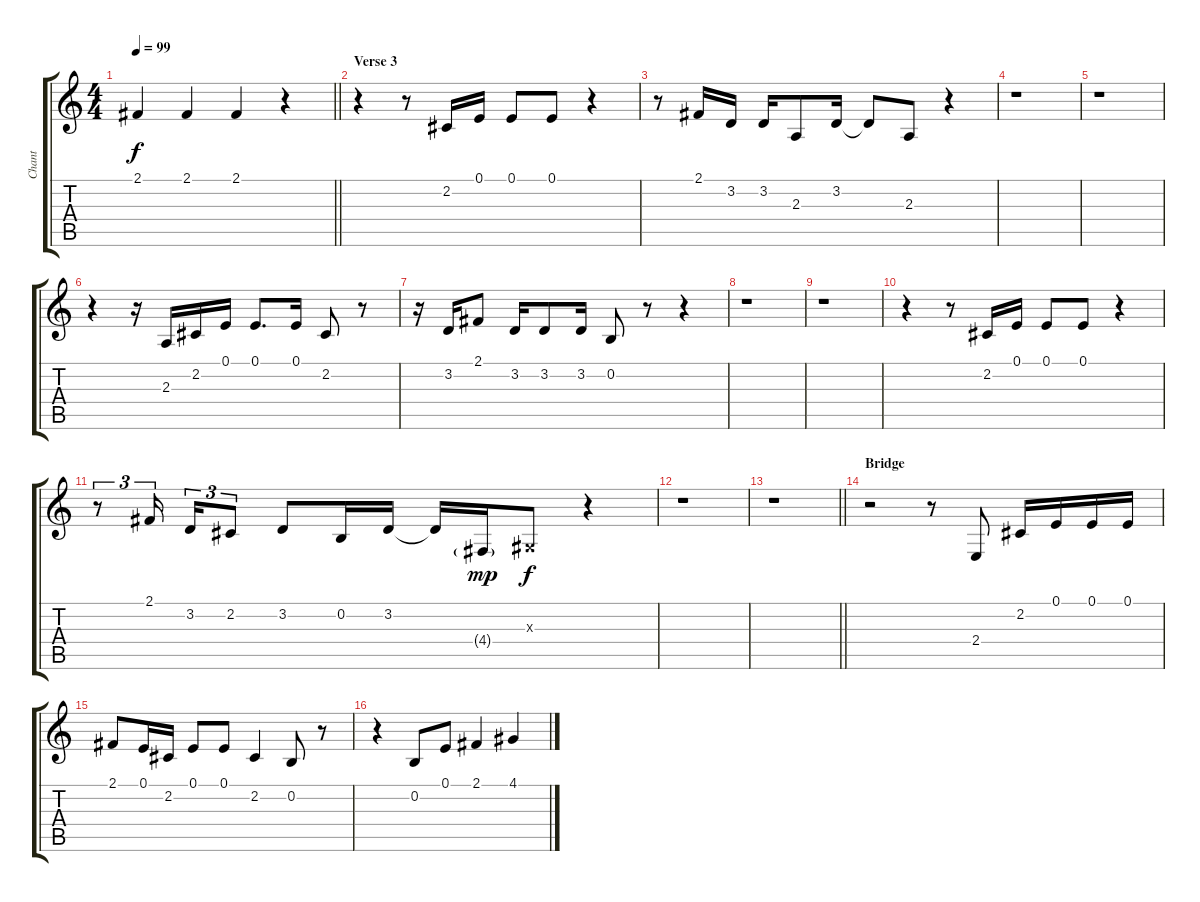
\track ("Chant" "Chant") {instrument oboe}
\staff {score tabs}
\tuning (E4 B3 G3 D3 A2 E2) {hide}
\ts (4 4)
\tempo 99
\clef g2
\barLineRight lightlight
\ks c
2.1.4{dy f} 2.1.4 2.1.4 r.4 |
\section ("" "Verse 3")
r.4 r.8 2.2.16 0.1.16 0.1.8 0.1.8 r.4 |
r.8 2.1.16 3.2.16 3.2.16 2.3.8 3.2.16 3.2{t}.8 2.3.8 r.4 |
r.1 |
r.1 |
r.4 r.16 2.3.16 2.2.16 0.1.16 0.1.8{d} 0.1.16 2.2.8 r.8 |
r.16 3.2.16 2.1.8 3.2.16 3.2.8 3.2.16 0.2.8 r.8 r.4 |
r.1 |
r.1 |
r.4 r.8 2.2.16 0.1.16 0.1.8 0.1.8 r.4 |
r.8{tu (3 2)} 2.1.16{tu (3 2) beam splitsecondary} 3.2.16{tu (3 2)} 2.2.8{tu (3 2)} 3.2.8 0.2.16 3.2.16 3.2{t}.16 4.4{g}.16{dy mp} 1.3{x}.8{dy f} r.4 |
r.1 |
\barLineRight lightlight
r.1 |
\section ("" "Bridge")
r.2 r.8 2.4.8 2.2.16 0.1.16 0.1.16 0.1.16 |
2.1.8 0.1.16 2.2.16 0.1.8 0.1.8 2.2.4 0.2.8 r.8 |
r.4 0.2.8 0.1.8 2.1.4 4.1.4
